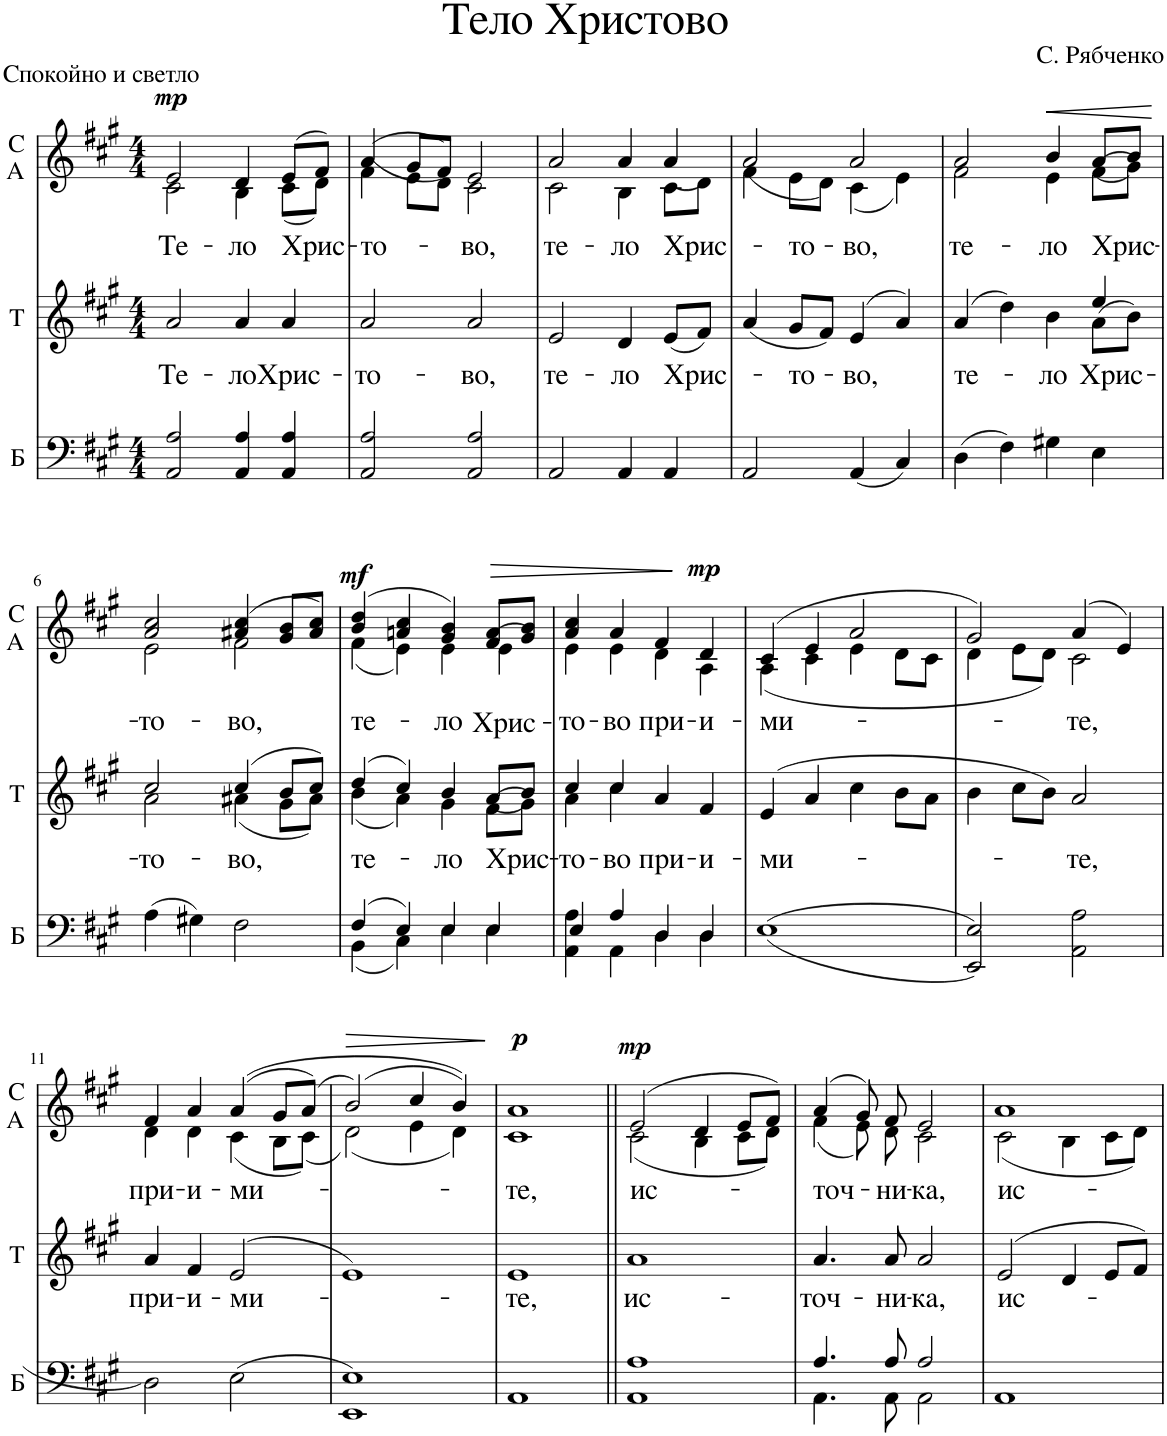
**kern	**kern	**text	**kern	**text	**dynam
*part3	*part2	*part2	*part1	*part1	*part1
*staff3	*staff2	*staff2	*staff1	*staff1	*staff1
*I"Б	*I"T	*	*I"C A	*	*
*	*I'T	*	*I'C A	*	*
*clefF4	*clefG2	*	*clefG2	*	*
*k[f#c#g#]	*k[f#c#g#]	*	*k[f#c#g#]	*	*
*M4/4	*M4/4	*	*M4/4	*	*
=1	=1	=1	=1	=1	=1
*^	*	*	*	*	*
!	!	!	!LO:LY:b	!	!LO:LY:b	!LO:DY:a
*	*	*	*	*^	*	*
2A/	2AA/	2a/	Те-	2e/	2c#\	Те-	mp
!	!	!	!LO:LY:b	!	!	!LO:LY:b	!
4A/	4AA/	4a/	-ло	4d/	4B\	-ло	.
!	!	!	!LO:LY:b	!	!	!LO:LY:b	!
4A/	4AA/	4a/	Хрис-	(8e/L	(8c#\L	Хрис-	.
.	.	.	.	8f#/J)	8d\J)	.	.
=2	=2	=2	=2	=2	=2	=2	=2
!	!	!	!LO:LY:b	!	!	!LO:LY:b	!
2A/	2AA/	2a/	-то-	(4a/	(4f#\	то-	.
.	.	.	.	8g#/L	8e\L	.	.
.	.	.	.	8f#/J)	8d\J)	.	.
!	!	!	!LO:LY:b	!	!	!LO:LY:b	!
2A/	2AA/	2a/	-во,	2e/	2c#\	во,	.
=3	=3	=3	=3	=3	=3	=3	=3
!	!	!	!LO:LY:b	!	!	!LO:LY:b	!
*v	*v	*	*	*	*	*	*
2AA/	2e/	те-	2a/	2c#\	те-	.
!	!	!LO:LY:b	!	!	!LO:LY:b	!
4AA/	4d/	-ло	4a/	4B\	-ло	.
!	!	!LO:LY:b	!	!	!LO:LY:b	!
4AA/	(8e/L	Хрис-	4a/	(8c#\L	Хрис-	.
.	8f#/J)	.	.	8d\J)	.	.
=4	=4	=4	=4	=4	=4	=4
2AA/	(4a/	.	2a/	(4f#\	.	.
!	!	!LO:LY:b	!	!	!LO:LY:b	!
.	8g#/L	то-	.	8e\L	то-	.
.	8f#/J)	.	.	8d\J)	.	.
!	!	!LO:LY:b	!	!	!LO:LY:b	!
(4AA/	(>4e/	во,	2a/	(4c#\	во,	.
4C#/)	4a/)	.	.	4e\)	.	.
=5	=5	=5	=5	=5	=5	=5
!	!	!LO:LY:b	!	!	!LO:LY:b	!
*	*^	*	*	*	*	*
(4D\	(4a/	2.ryy	те-	2a/	2f#\	те-	.
4F#\)	4dd\)	.	.	.	.	.	.
!	!	!	!LO:LY:b	!	!	!LO:LY:b	!LO:HP:b
4G#X\	4b\	.	ло	4b/	4e\	ло	<
!	!	!	!LO:LY:b	!	!	!LO:LY:b	!
4E\	4ee/	(>8a\L	Хрис-	(8a/L	(8f#\L	Хрис-	.
.	.	8b\J)	.	8b/J)	8g#\J)	.	.
*	*v	*v	*	*	*	*	*
*	*	*	*v	*v	*	*
.	.	.	.	.	[
!!LO:LB:g=z
=6	=6	=6	=6	=6	=6
!	!	!LO:LY:b	!	!LO:LY:b	!
*	*^	*	*^	*	*
(4A\	2cc#/	2a\	-то-	2a/ 2cc#/	2e\	то-	.
4G#X\)	.	.	.	.	.	.	.
!	!	!	!LO:LY:b	!	!	!LO:LY:b	!
2F#\	(4cc#/	(4a#X\	-во,	(4a#X/ 4cc#/	2f#\	-во,	.
.	8b/L	8g#\L	.	8g#/ 8b/L	.	.	.
.	8cc#/J)	8a#\J)	.	8a#/ 8cc#/J)	.	.	.
=7	=7	=7	=7	=7	=7	=7	=7
*^	*	*	*	*	*	*	*
!	!	!	!	!LO:LY:b	!	!	!LO:LY:b	!LO:DY:a
(4F#/	(4BB\	(4dd/	(4b\	те-	(4b/ 4dd/	(4f#\	те-	mf
4E/)	4C#\)	4cc#/)	4a\)	.	4an/ 4cc#/	4e\)	.	.
!	!	!	!	!LO:LY:b	!	!	!LO:LY:b	!
4E/	4E\	4b/	4g#\	ло	4g#/ 4b/)	4e\	ло	.
!	!	!	!	!LO:LY:b	!	!	!LO:LY:b	!LO:HP:b
4E/	4E\	(8a/L	(8f#\L	Хрис-	(8f#/ 8a/L	4e\	Хрис-	>
.	.	8b/J)	8g#\J)	.	8g#/ 8b/J)	.	.	.
=8	=8	=8	=8	=8	=8	=8	=8	=8
!	!	!	!	!LO:LY:b	!	!	!LO:LY:b	!
4E/	4AA\ 4A\	4cc#/	4a\	то-	4a/ 4cc#/	4e\	то-	.
!	!	!	!	!LO:LY:b	!	!	!LO:LY:b	!
4A/	4AA\	4cc#/	4cc#\	-во	4a/	4e\	-во	.
!	!	!	!	!LO:LY:b	!	!	!LO:LY:b	!
4D/	4D\	4a/	2ryy	при-	4f#/	4d\	при-	.
!	!	!	!	!LO:LY:b	!	!	!LO:LY:b	!LO:DY:n=1:a
4D/	4D\	4f#/	.	-и-	4d/	4A\	-и-	] mp
=9	=9	=9	=9	=9	=9	=9	=9	=9
!	!	!	!	!LO:LY:b	!	!	!LO:LY:b	!
*v	*v	*	*	*	*	*	*	*
((<1E	(4e/	2ryy	-ми-	(4c#/	(4A\	-ми-	.
.	4a/	.	.	4e/	4c#\	.	.
.	4cc#\	2ryy	.	2a/	4e\	.	.
.	8b\L	.	.	.	8d\L	.	.
.	8a\J	.	.	.	8c#\J	.	.
*	*v	*v	*	*	*	*	*
=10	=10	=10	=10	=10	=10	=10
*^	*	*	*	*	*	*
2E/)	2EE/)	4b\	.	2g#/)	4d\	.	.
.	.	8cc#\L	.	.	8e\L	.	.
.	.	8b\J)	.	.	8d\J)	.	.
!	!	!	!LO:LY:b	!	!	!LO:LY:b	!
2A\	2AA\	2a/	те,	(4a/	2c#\	те,	.
.	.	.	.	4e/)	.	.	.
*v	*v	*	*	*	*	*	*
!!LO:LB:g=z	!!
=11	=11	=11	=11	=11	=11	=11
!	!	!LO:LY:b	!	!	!LO:LY:b	!
2D\	4a/	при-	4f#/	4d\	при-	.
!	!	!LO:LY:b	!	!	!LO:LY:b	!
.	4f#/	-и-	4a/	4d\	-и-	.
!	!	!LO:LY:b	!	!	!LO:LY:b	!
((<2E\	(>2e/	-ми-	((4a/	(4c#\	-ми-	.
.	.	.	8g#/L	8B\L	.	.
.	.	.	(8a/J)	(8c#\J)	.	.
=12	=12	=12	=12	=12	=12	=12
*^	*	*	*	*	*	*
!	!	!	!	!	!	!	!LO:HP:b
1E)	1EE)	1e)	.	(2b/)	(2d\)	.	>
.	.	.	.	4cc#/	4e\	.	.
.	.	.	.	4b/))	4d\)	.	.
*v	*v	*	*	*v	*v	*	*
.	.	.	.	.	]
=13	=13	=13	=13	=13	=13
!	!	!LO:LY:b	!	!LO:LY:b	!LO:DY:a
*	*	*	*^	*	*
1AA	1e	те,	1a	1c#	те,	p
=14||	=14||	=14||	=14||	=14||	=14||	=14||
!	!	!LO:LY:b	!	!	!LO:LY:b	!LO:DY:a
1AA 1A	1a	ис-	(2e/	(2c#\	ис-	mp
.	.	.	4d/	4B\	.	.
.	.	.	8e/L	8c#\L	.	.
.	.	.	8f#/J)	8d\J)	.	.
=15	=15	=15	=15	=15	=15	=15
*^	*	*	*	*	*	*
!	!	!	!LO:LY:b	!	!	!LO:LY:b	!
4.A/	4.AA\	4.a/	-точ-	(4a/	(4f#\	точ-	.
.	.	.	.	8g#/)	8e\)	.	.
!	!	!	!LO:LY:b	!	!	!LO:LY:b	!
8A/	8AA\	8a/	-ни-	8f#/	8d\	ни-	.
!	!	!	!LO:LY:b	!	!	!LO:LY:b	!
2A/	2AA\	2a/	-ка,	2e/	2c#\	-ка,	.
=16	=16	=16	=16	=16	=16	=16	=16
!	!	!	!LO:LY:b	!	!	!LO:LY:b	!
*v	*v	*	*	*	*	*	*
1AA	(>2e/	ис-	1a	(2c#\	ис-	.
.	4d/	.	.	4B\	.	.
.	8e/L	.	.	8c#\L	.	.
.	8f#/J)	.	.	8d\J)	.	.
*	*	*	*v	*v	*	*
=	=	=	=	=	=
*-	*-	*-	*-	*-	*-
